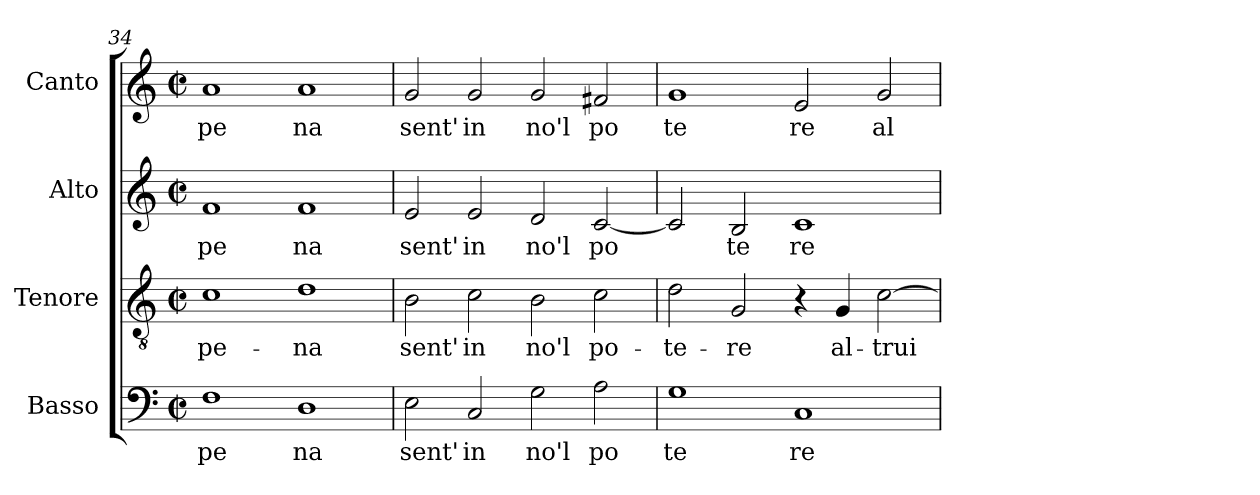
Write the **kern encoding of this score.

**kern	**text	**kern	**text	**kern	**text	**kern	**text
*part4	*part4	*part3	*part3	*part2	*part2	*part1	*part1
*staff4	*staff4	*staff3	*staff3	*staff2	*staff2	*staff1	*staff1
*I"Basso	*	*I"Tenore	*	*I"Alto	*	*I"Canto	*
*clefF4	*	*clefGv2	*	*clefG2	*	*clefG2	*
*M2/2	*	*M2/2	*	*M2/2	*	*M2/2	*
*met(c|)	*	*met(c|)	*	*met(c|)	*	*met(c|)	*
=34	=34	=34	=34	=34	=34	=34	=34
!	!LO:LY:b:cj	!	!LO:LY:b:cj	!	!LO:LY:b:cj	!	!LO:LY:b:cj
1F	pe	1c	pe-	1f	pe	1a	pe
!	!LO:LY:b:cj	!	!LO:LY:b:cj	!	!LO:LY:b:cj	!	!LO:LY:b:cj
1D	na	1d	-na	1f	na	1a	na
=35	=35	=35	=35	=35	=35	=35	=35
!	!LO:LY:b:cj	!	!LO:LY:b:cj	!	!LO:LY:b:cj	!	!LO:LY:b:cj
2E\	sent'	2B\	sent'	2e/	sent'	2g/	sent'
!	!LO:LY:b:cj	!	!LO:LY:b:cj	!	!LO:LY:b:cj	!	!LO:LY:b:cj
2C/	in	2c\	in	2e/	in	2g/	in
!	!LO:LY:b:cj	!	!LO:LY:b:cj	!	!LO:LY:b:cj	!	!LO:LY:b:cj
2G\	no'l	2B\	no'l	2d/	no'l	2g/	no'l
!	!LO:LY:b:cj	!	!LO:LY:b:cj	!	!LO:LY:b:cj	!	!LO:LY:b:cj
2A\	po	2c\	po-	[<2c/	po	2f#/	po
=36	=36	=36	=36	=36	=36	=36	=36
!	!LO:LY:b:cj	!	!LO:LY:b:cj	!	!	!	!LO:LY:b:cj
1G	te	2d\	-te-	2c/]	.	1g	te
!	!	!	!LO:LY:b:cj	!	!LO:LY:b:cj	!	!
.	.	2G/	-re	2B/	te	.	.
!	!LO:LY:b:cj	!	!	!	!LO:LY:b:cj	!	!LO:LY:b:cj
1C	re	4r	.	1c	re	2e/	re
!	!	!	!LO:LY:b:cj	!	!	!	!
.	.	4G/	al-	.	.	.	.
!	!	!	!LO:LY:b	!	!	!	!LO:LY:b:cj
.	.	[>2c\	-trui	.	.	2g/	al
=	=	=	=	=	=	=	=
*-	*-	*-	*-	*-	*-	*-	*-
